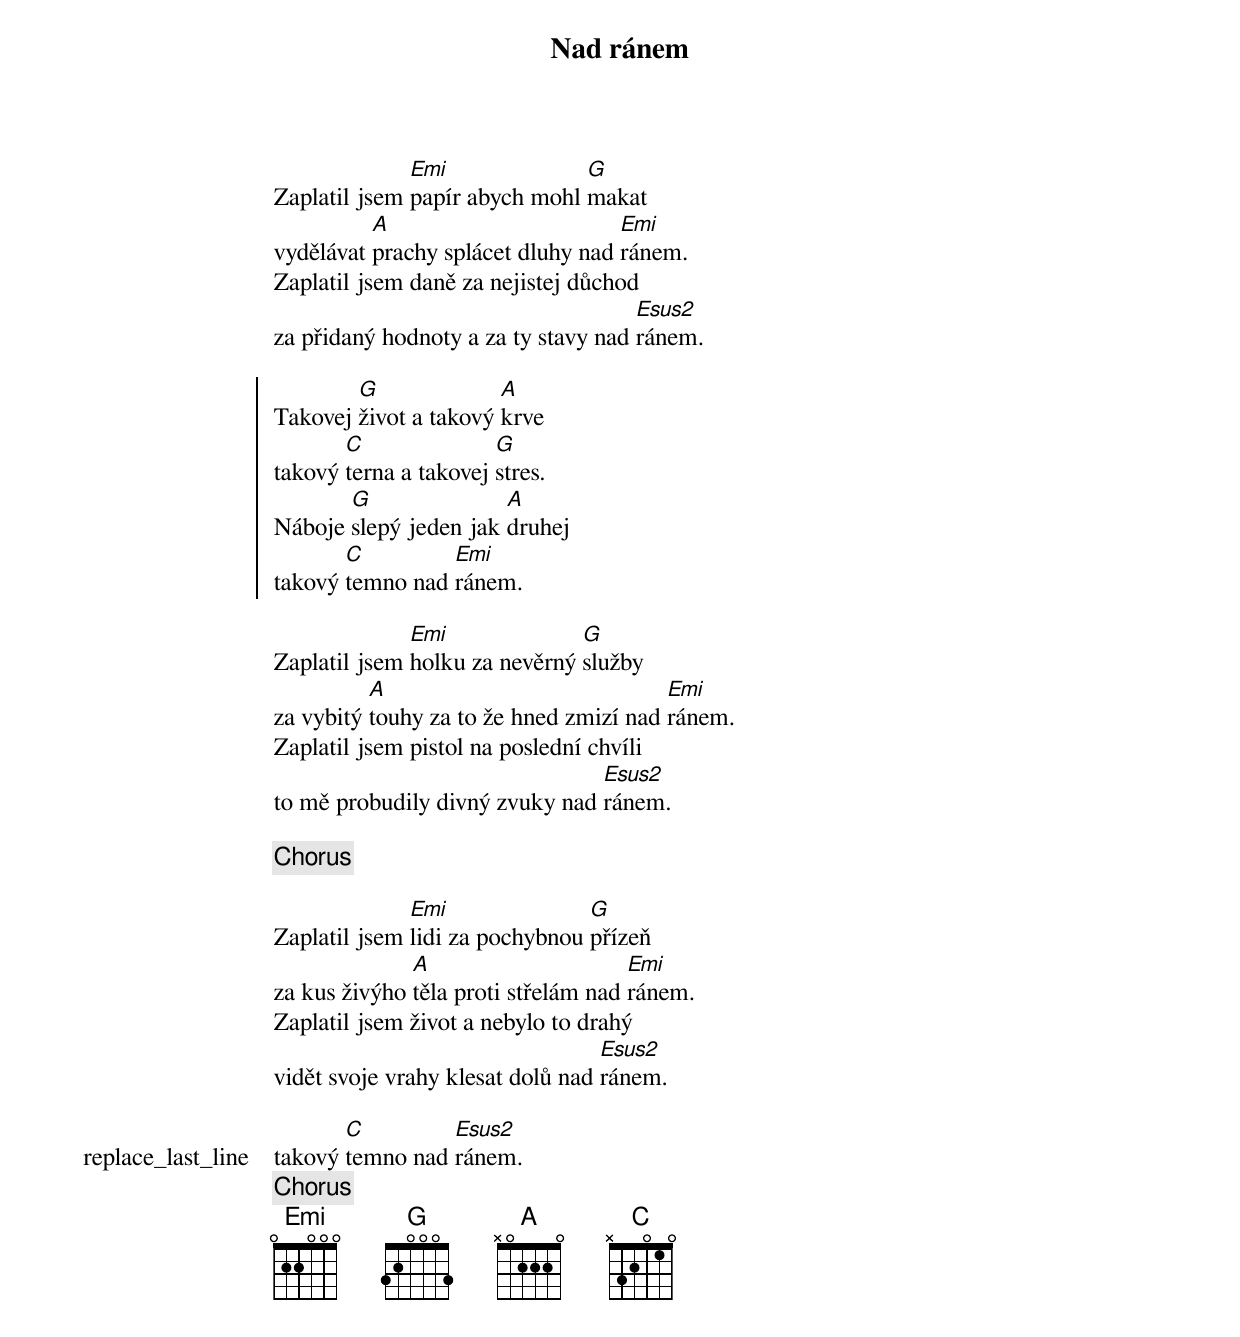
{title: Nad ránem}
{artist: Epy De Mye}
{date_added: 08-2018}
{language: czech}
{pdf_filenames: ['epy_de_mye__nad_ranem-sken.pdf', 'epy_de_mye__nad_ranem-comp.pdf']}
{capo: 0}
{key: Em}
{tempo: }
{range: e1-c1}
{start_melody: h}
{start_of_verse}
Zaplatil jsem [Emi]papír abych mohl [G]makat
vydělávat [A]prachy splácet dluhy nad [Emi]ránem.
Zaplatil jsem daně za nejistej důchod
za přidaný hodnoty a za ty stavy nad [Esus2]ránem.
{end_of_verse}

{start_of_chorus}
Takovej [G]život a takový [A]krve
takový [C]terna a takovej [G]stres.
Náboje [G]slepý jeden jak [A]druhej
takový [C]temno nad [Emi]ránem.
{end_of_chorus}

{start_of_verse}
Zaplatil jsem [Emi]holku za nevěrný [G]služby
za vybitý [A]touhy za to že hned zmizí nad [Emi]ránem.
Zaplatil jsem pistol na poslední chvíli
to mě probudily divný zvuky nad [Esus2]ránem.
{end_of_verse}

{chorus}

{start_of_verse}
Zaplatil jsem [Emi]lidi za pochybnou [G]přízeň
za kus živýho [A]těla proti střelám nad [Emi]ránem.
Zaplatil jsem život a nebylo to drahý
vidět svoje vrahy klesat dolů nad [Esus2]ránem.
{end_of_verse}

{start_of_variant: replace_last_line}
takový [C]temno nad [Esus2]ránem.
{end_of_variant}
{chorus}
